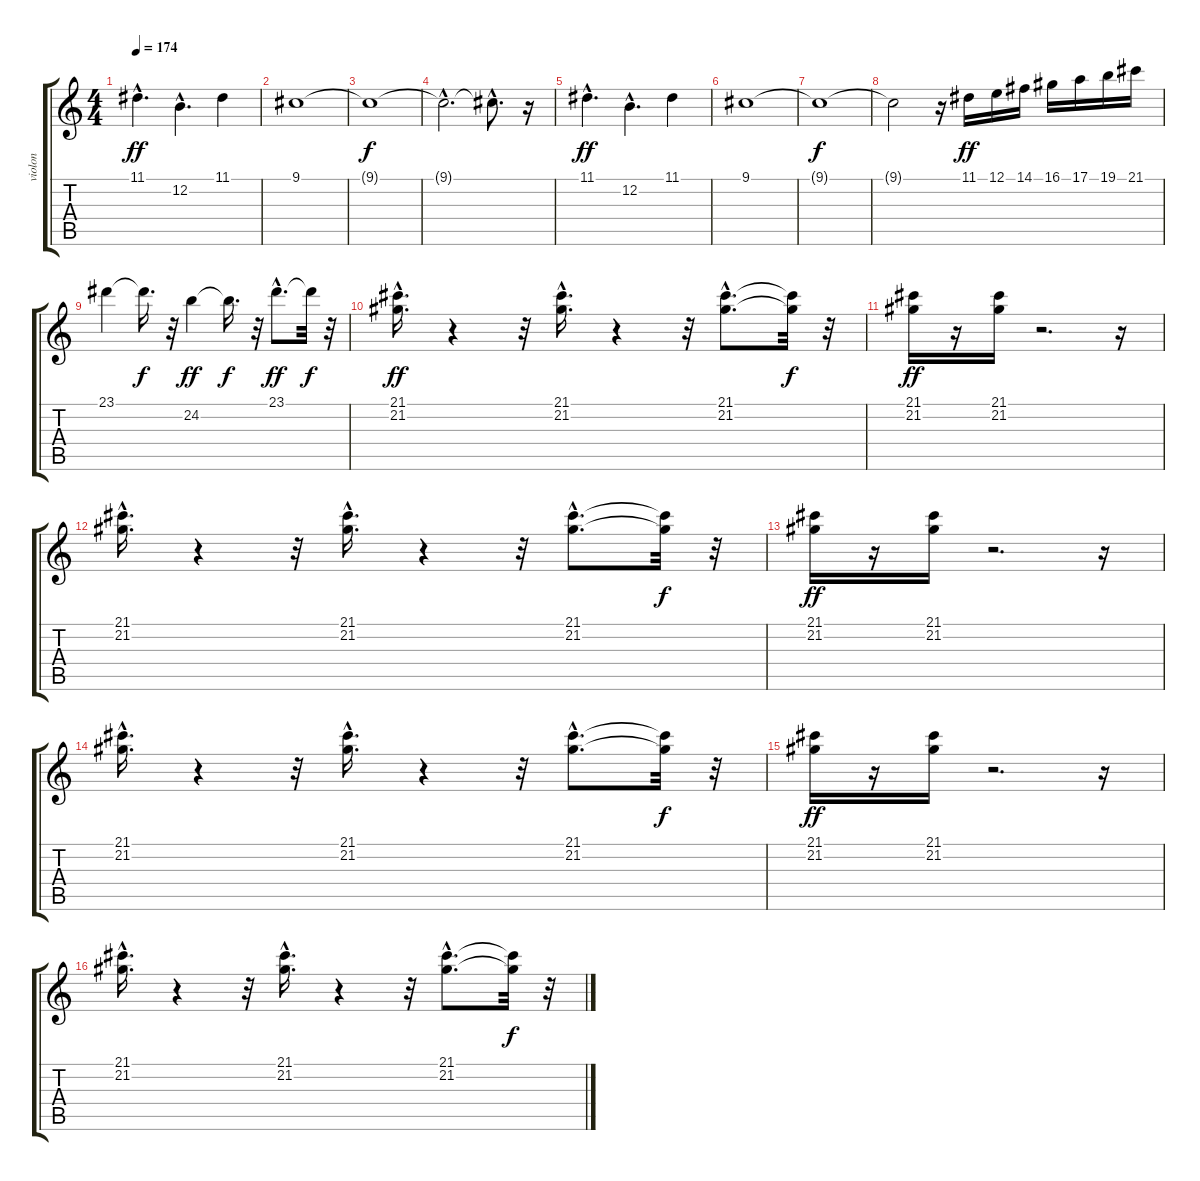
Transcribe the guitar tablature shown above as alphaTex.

\track ("violon" "violon") {instrument stringensemble1}
\staff {score tabs}
\tuning (E4 B3 G3 D3 A2 E2) {hide}
\ts (4 4)
\tempo 174
\clef g2
\ks c
11.1{hac}.4{d dy ff} 12.2{hac}.4{d} 11.1.4 |
9.1.1 |
9.1{t}.1{dy f} |
9.1{hac t}.2{d} 9.1{hac t}.8{d} r.16 |
11.1{hac}.4{d dy ff} 12.2{hac}.4{d} 11.1.4 |
9.1.1 |
9.1{t}.1{dy f} |
9.1{t}.2 r.16 11.1.16{dy ff} 12.1.16 14.1.16 16.1.16 17.1.16 19.1.16 21.1.16 |
23.1.4 23.1{t}.16{d dy f} r.32 24.2.4{dy ff} 24.2{t}.16{d dy f} r.32 23.1{hac}.8{d dy ff} 23.1{t}.32{dy f} r.32 |
(21.1{hac} 21.2{hac}).16{d dy ff} r.4 r.32 (21.1{hac} 21.2{hac}).16{d} r.4 r.32 (21.1{hac} 21.2{hac}).8{d} (21.1{t} 21.2{t}).32{dy f} r.32 |
(21.1 21.2).16{dy ff} r.16 (21.1 21.2).16 r.2{d} r.16 |
(21.1{hac} 21.2{hac}).16{d} r.4 r.32 (21.1{hac} 21.2{hac}).16{d} r.4 r.32 (21.1{hac} 21.2{hac}).8{d} (21.1{t} 21.2{t}).32{dy f} r.32 |
(21.1 21.2).16{dy ff} r.16 (21.1 21.2).16 r.2{d} r.16 |
(21.1{hac} 21.2{hac}).16{d} r.4 r.32 (21.1{hac} 21.2{hac}).16{d} r.4 r.32 (21.1{hac} 21.2{hac}).8{d} (21.1{t} 21.2{t}).32{dy f} r.32 |
(21.1 21.2).16{dy ff} r.16 (21.1 21.2).16 r.2{d} r.16 |
(21.1{hac} 21.2{hac}).16{d} r.4 r.32 (21.1{hac} 21.2{hac}).16{d} r.4 r.32 (21.1{hac} 21.2{hac}).8{d} (21.1{t} 21.2{t}).32{dy f} r.32
